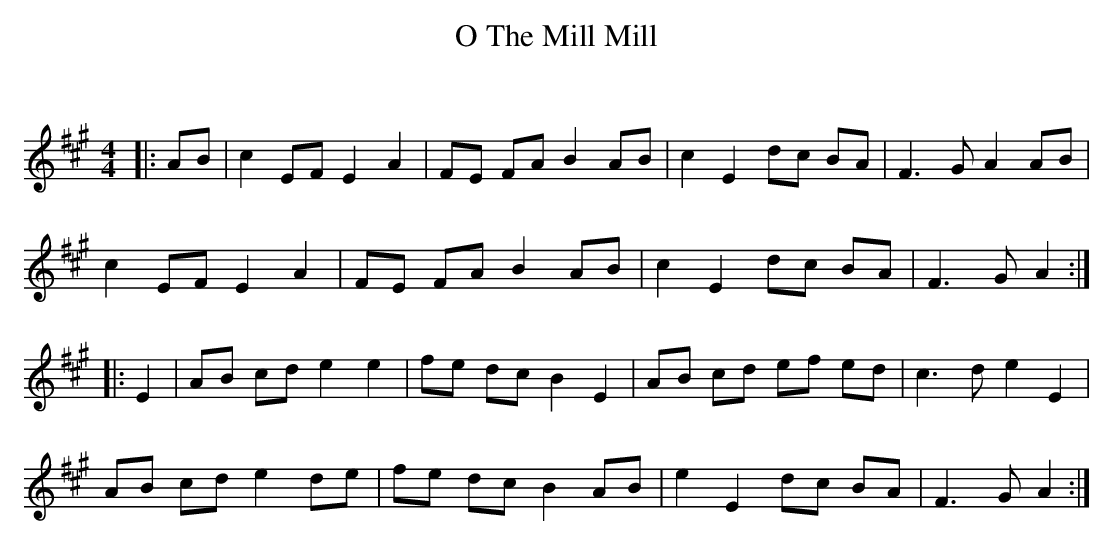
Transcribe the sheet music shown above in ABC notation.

X:1
T: The Mill Mill, O
C:
Q: 232
K:A
M:4/4
L:1/8
|:AB|c2 EF E2 A2|FE FA B2 AB|c2 E2 dc BA|F3G A2 AB|
c2 EF E2 A2|FE FA B2 AB|c2 E2 dc BA|F3G A2:|
|:E2|AB cd e2 e2|fe dc B2 E2|AB cd ef ed|c3d e2 E2|
AB cd e2 de|fe dc B2 AB|e2 E2 dc BA|F3G A2:|
